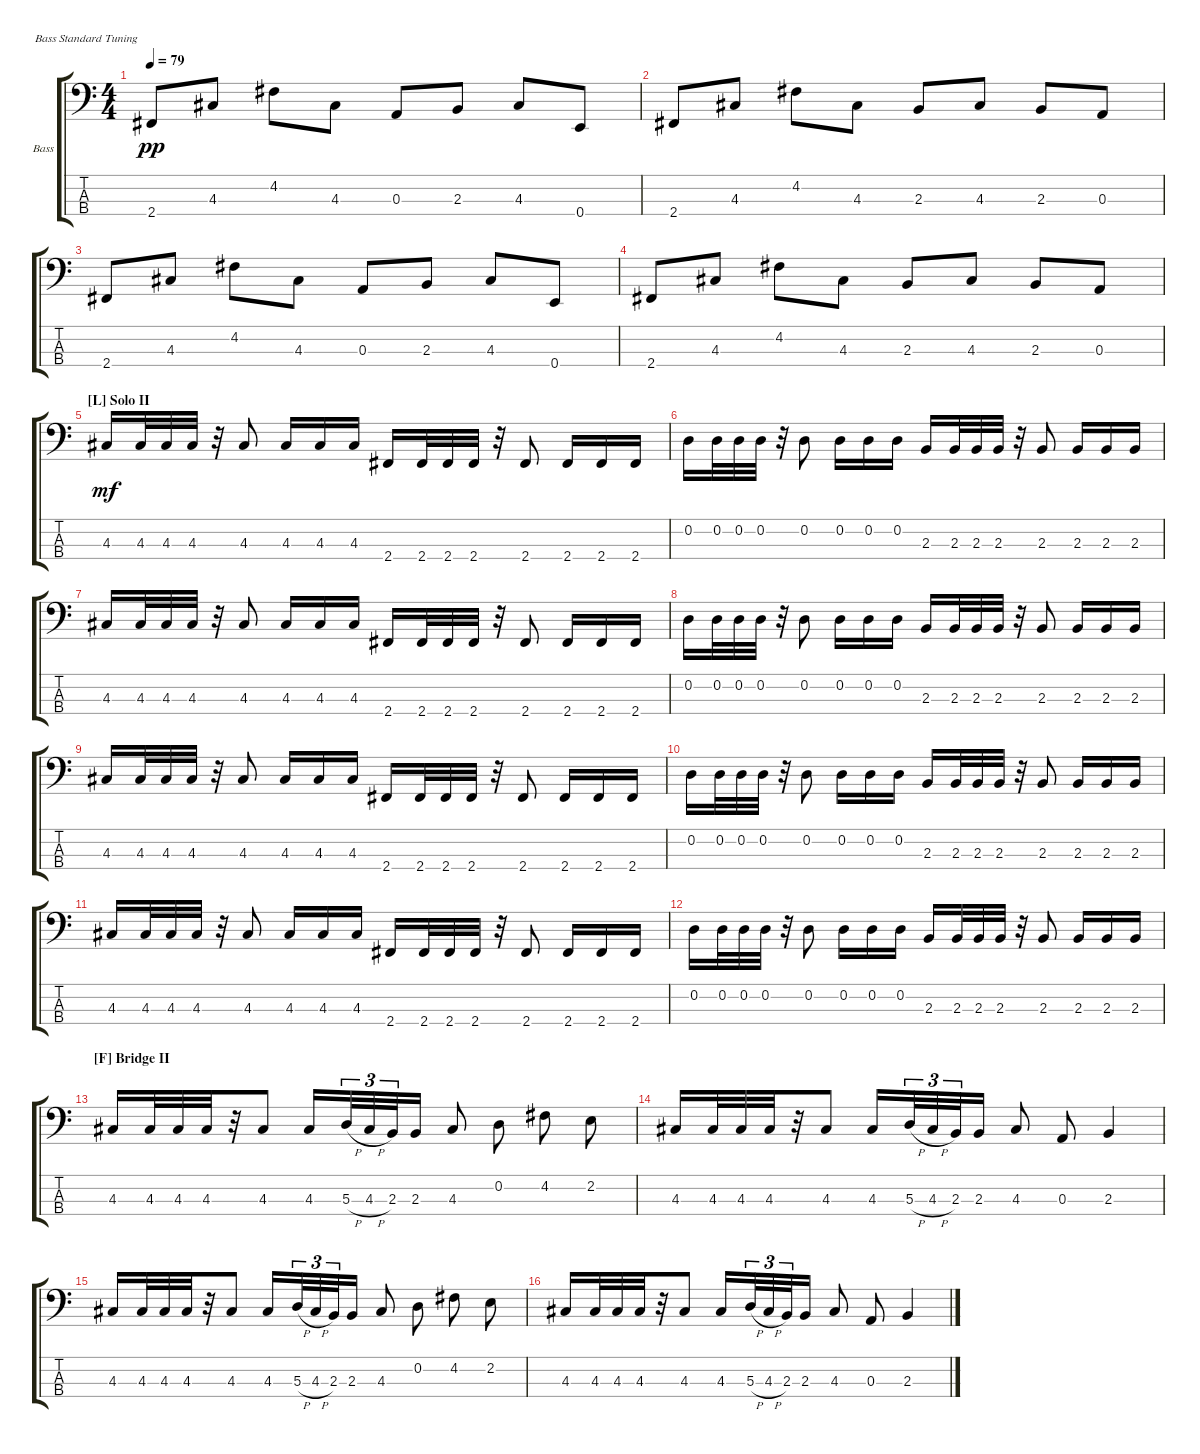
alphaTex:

\defaultSystemsLayout 4
\bracketExtendMode groupsimilarinstruments
\firstSystemTrackNameOrientation horizontal
\otherSystemsTrackNameOrientation horizontal
\track ("Bass" "Bass") {instrument electricbassfinger}
\staff {score tabs}
\tuning (G2 D2 A1 E1)
\ts (4 4)
\tempo 79
\clef f4
\ks c
2.4.8{dy pp} 4.3.8 4.2.8 4.3.8 0.3.8 2.3.8 4.3.8 0.4.8 |
2.4.8 4.3.8 4.2.8 4.3.8 2.3.8 4.3.8 2.3.8 0.3.8 |
2.4.8 4.3.8 4.2.8 4.3.8 0.3.8 2.3.8 4.3.8 0.4.8 |
2.4.8 4.3.8 4.2.8 4.3.8 2.3.8 4.3.8 2.3.8 0.3.8 |
\section ("L" "Solo II")
4.3.16{dy mf beam merge} 4.3.32 4.3.32 4.3.32{beam split} r.32 4.3.8{beam split} 4.3.16 4.3.16 4.3.16{beam split} 2.4.16{beam merge} 2.4.32 2.4.32 2.4.32{beam split} r.32 2.4.8{beam split} 2.4.16{beam merge} 2.4.16 2.4.16{beam split} |
0.2.16{beam merge} 0.2.32 0.2.32 0.2.32{beam split} r.32 0.2.8{beam split} 0.2.16 0.2.16 0.2.16{beam split} 2.3.16{beam merge} 2.3.32 2.3.32 2.3.32{beam split} r.32 2.3.8{beam split} 2.3.16{beam merge} 2.3.16{beam merge} 2.3.16{beam split} |
4.3.16{beam merge} 4.3.32 4.3.32 4.3.32{beam split} r.32 4.3.8{beam split} 4.3.16 4.3.16 4.3.16{beam split} 2.4.16{beam merge} 2.4.32 2.4.32 2.4.32{beam split} r.32 2.4.8{beam split} 2.4.16{beam merge} 2.4.16 2.4.16{beam split} |
0.2.16{beam merge} 0.2.32 0.2.32 0.2.32{beam split} r.32 0.2.8{beam split} 0.2.16 0.2.16 0.2.16{beam split} 2.3.16{beam merge} 2.3.32 2.3.32 2.3.32{beam split} r.32 2.3.8{beam split} 2.3.16{beam merge} 2.3.16{beam merge} 2.3.16{beam split} |
4.3.16{beam merge} 4.3.32 4.3.32 4.3.32{beam split} r.32 4.3.8{beam split} 4.3.16 4.3.16 4.3.16{beam split} 2.4.16{beam merge} 2.4.32 2.4.32 2.4.32{beam split} r.32 2.4.8{beam split} 2.4.16{beam merge} 2.4.16 2.4.16{beam split} |
0.2.16{beam merge} 0.2.32 0.2.32 0.2.32{beam split} r.32 0.2.8{beam split} 0.2.16 0.2.16 0.2.16{beam split} 2.3.16{beam merge} 2.3.32 2.3.32 2.3.32{beam split} r.32 2.3.8{beam split} 2.3.16{beam merge} 2.3.16{beam merge} 2.3.16{beam split} |
4.3.16{beam merge} 4.3.32 4.3.32 4.3.32{beam split} r.32 4.3.8{beam split} 4.3.16 4.3.16 4.3.16{beam split} 2.4.16{beam merge} 2.4.32 2.4.32 2.4.32{beam split} r.32 2.4.8{beam split} 2.4.16{beam merge} 2.4.16 2.4.16{beam split} |
0.2.16{beam merge} 0.2.32 0.2.32 0.2.32{beam split} r.32 0.2.8{beam split} 0.2.16 0.2.16 0.2.16{beam split} 2.3.16{beam merge} 2.3.32 2.3.32 2.3.32{beam split} r.32 2.3.8{beam split} 2.3.16{beam merge} 2.3.16{beam merge} 2.3.16{beam split} |
\section ("F" "Bridge II")
4.3.16{beam merge} 4.3.32{beam merge} 4.3.32{beam merge} 4.3.32{beam merge} r.32{beam split} 4.3.8{beam split} 4.3.16{beam merge} 5.3{h}.32{tu (3 2)} 4.3{h}.32{tu (3 2) beam merge} 2.3.32{tu (3 2) beam merge} 2.3.16{beam split} 4.3.8{beam split} 0.2.8 4.2.8{beam split} 2.2.8 |
4.3.16{beam merge} 4.3.32{beam merge} 4.3.32{beam merge} 4.3.32{beam merge} r.32{beam split} 4.3.8{beam split} 4.3.16{beam merge} 5.3{h}.32{tu (3 2)} 4.3{h}.32{tu (3 2) beam merge} 2.3.32{tu (3 2) beam merge} 2.3.16{beam split} 4.3.8{beam split} 0.3.8 2.3.4{beam split} |
4.3.16{beam merge} 4.3.32{beam merge} 4.3.32{beam merge} 4.3.32{beam merge} r.32{beam split} 4.3.8{beam split} 4.3.16{beam merge} 5.3{h}.32{tu (3 2)} 4.3{h}.32{tu (3 2) beam merge} 2.3.32{tu (3 2) beam merge} 2.3.16{beam split} 4.3.8{beam split} 0.2.8 4.2.8{beam split} 2.2.8 |
4.3.16{beam merge} 4.3.32{beam merge} 4.3.32{beam merge} 4.3.32{beam merge} r.32{beam split} 4.3.8{beam split} 4.3.16{beam merge} 5.3{h}.32{tu (3 2)} 4.3{h}.32{tu (3 2) beam merge} 2.3.32{tu (3 2) beam merge} 2.3.16{beam split} 4.3.8{beam split} 0.3.8 2.3.4{beam split}
